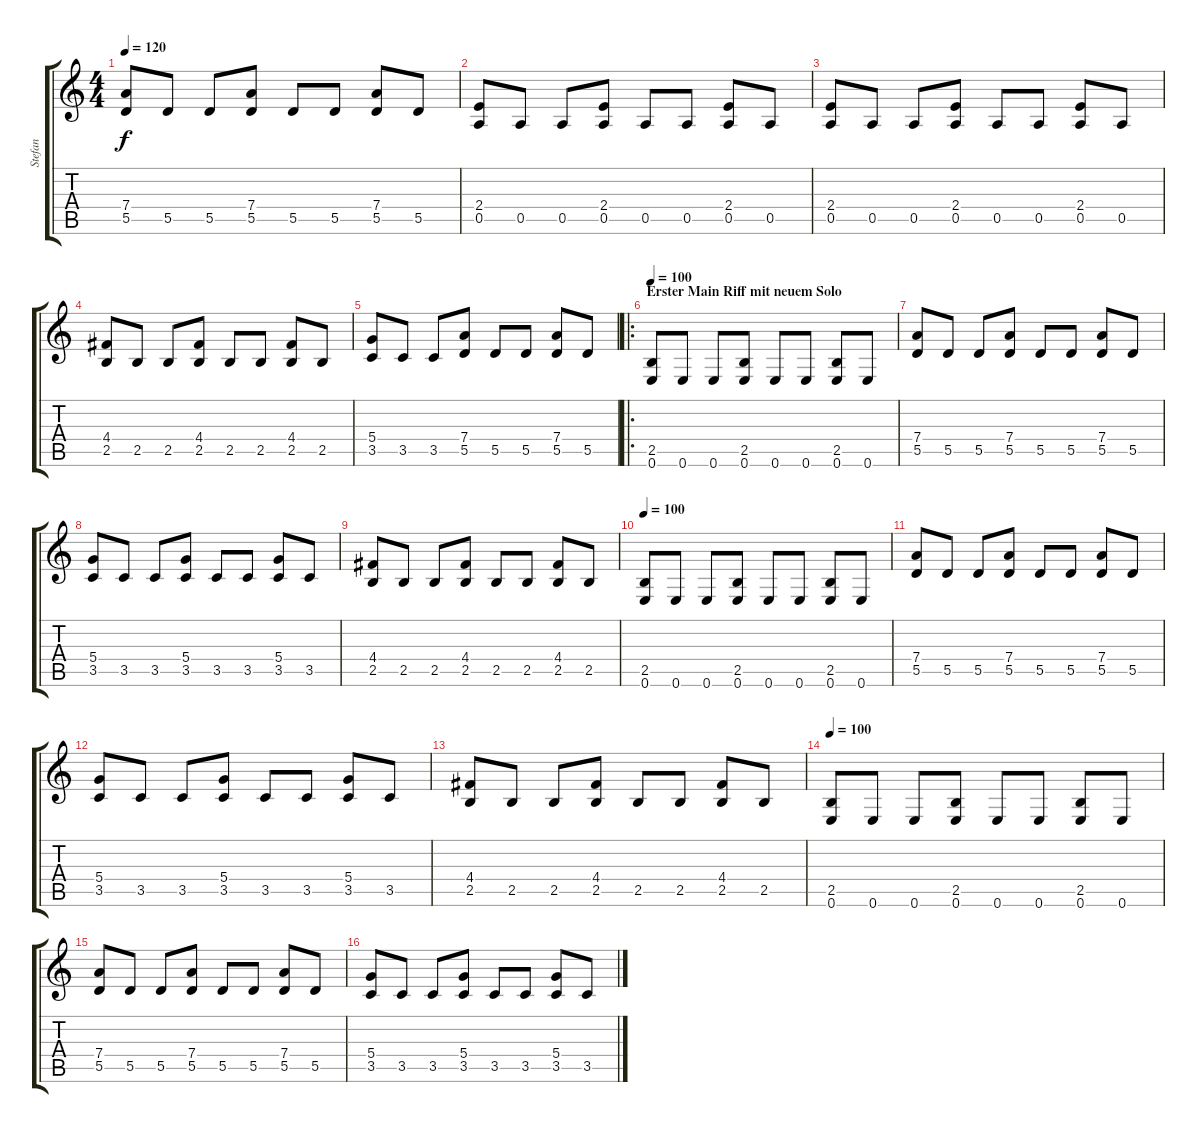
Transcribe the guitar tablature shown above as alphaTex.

\track ("Stefan" "Stefan") {instrument distortionguitar}
\staff {score tabs}
\tuning (E4 B3 G3 D3 A2 E2) {hide}
\ts (4 4)
\tempo 120
\clef g2
\ks c
(7.4 5.5).8{dy f} 5.5.8 5.5.8 (7.4 5.5).8 5.5.8 5.5.8 (7.4 5.5).8 5.5.8 |
(2.4 0.5).8 0.5.8 0.5.8 (2.4 0.5).8 0.5.8 0.5.8 (2.4 0.5).8 0.5.8 |
(2.4 0.5).8 0.5.8 0.5.8 (2.4 0.5).8 0.5.8 0.5.8 (2.4 0.5).8 0.5.8 |
(4.4 2.5).8 2.5.8 2.5.8 (4.4 2.5).8 2.5.8 2.5.8 (4.4 2.5).8 2.5.8 |
(5.4 3.5).8 3.5.8 3.5.8 (7.4 5.5).8 5.5.8 5.5.8 (7.4 5.5).8 5.5.8 |
\ro
\section ("" "Erster Main Riff mit neuem Solo")
\tempo 100
(2.5 0.6).8{volume 13} 0.6.8 0.6.8 (2.5 0.6).8 0.6.8 0.6.8 (2.5 0.6).8 0.6.8 |
(7.4 5.5).8 5.5.8 5.5.8 (7.4 5.5).8 5.5.8 5.5.8 (7.4 5.5).8 5.5.8 |
(5.4 3.5).8 3.5.8 3.5.8 (5.4 3.5).8 3.5.8 3.5.8 (5.4 3.5).8 3.5.8 |
(4.4 2.5).8 2.5.8 2.5.8 (4.4 2.5).8 2.5.8 2.5.8 (4.4 2.5).8 2.5.8 |
\tempo 100
(2.5 0.6).8 0.6.8 0.6.8 (2.5 0.6).8 0.6.8 0.6.8 (2.5 0.6).8 0.6.8 |
(7.4 5.5).8 5.5.8 5.5.8 (7.4 5.5).8 5.5.8 5.5.8 (7.4 5.5).8 5.5.8 |
(5.4 3.5).8 3.5.8 3.5.8 (5.4 3.5).8 3.5.8 3.5.8 (5.4 3.5).8 3.5.8 |
(4.4 2.5).8 2.5.8 2.5.8 (4.4 2.5).8 2.5.8 2.5.8 (4.4 2.5).8 2.5.8 |
\tempo 100
(2.5 0.6).8{volume 12} 0.6.8 0.6.8 (2.5 0.6).8 0.6.8 0.6.8 (2.5 0.6).8 0.6.8 |
(7.4 5.5).8 5.5.8 5.5.8 (7.4 5.5).8 5.5.8 5.5.8 (7.4 5.5).8 5.5.8 |
(5.4 3.5).8 3.5.8 3.5.8 (5.4 3.5).8 3.5.8 3.5.8 (5.4 3.5).8 3.5.8
